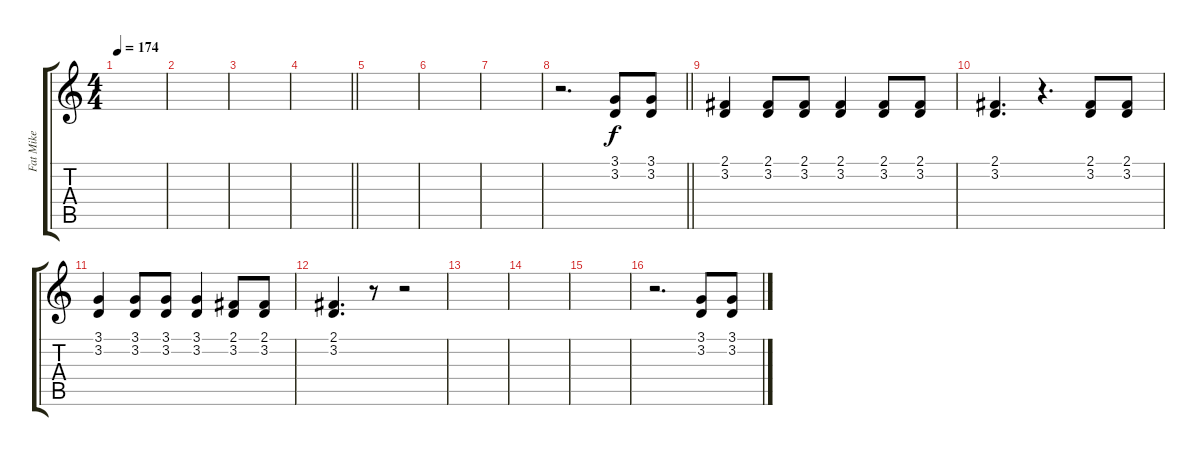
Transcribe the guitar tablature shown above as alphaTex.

\track ("Fat Mike" "Fat Mike") {instrument bassoon}
\staff {score tabs}
\tuning (E4 B3 G3 D3 A2 E2) {hide}
\ts (4 4)
\tempo 174
\clef g2
\ks c
|
|
|
\barLineRight lightlight
|
\section ("" "")
|
|
|
\barLineRight lightlight
r.2{d} (3.1 3.2).8 (3.1 3.2).8 |
\section ("" "")
(2.1 3.2).4 (2.1 3.2).8 (2.1 3.2).8 (2.1 3.2).4 (2.1 3.2).8 (2.1 3.2).8 |
(2.1 3.2).4{d} r.4{d} (2.1 3.2).8 (2.1 3.2).8 |
(3.1 3.2).4 (3.1 3.2).8 (3.1 3.2).8 (3.1 3.2).4 (2.1 3.2).8 (2.1 3.2).8 |
(2.1 3.2).4{d} r.8 r.2 |
|
|
|
r.2{d} (3.1 3.2).8 (3.1 3.2).8
